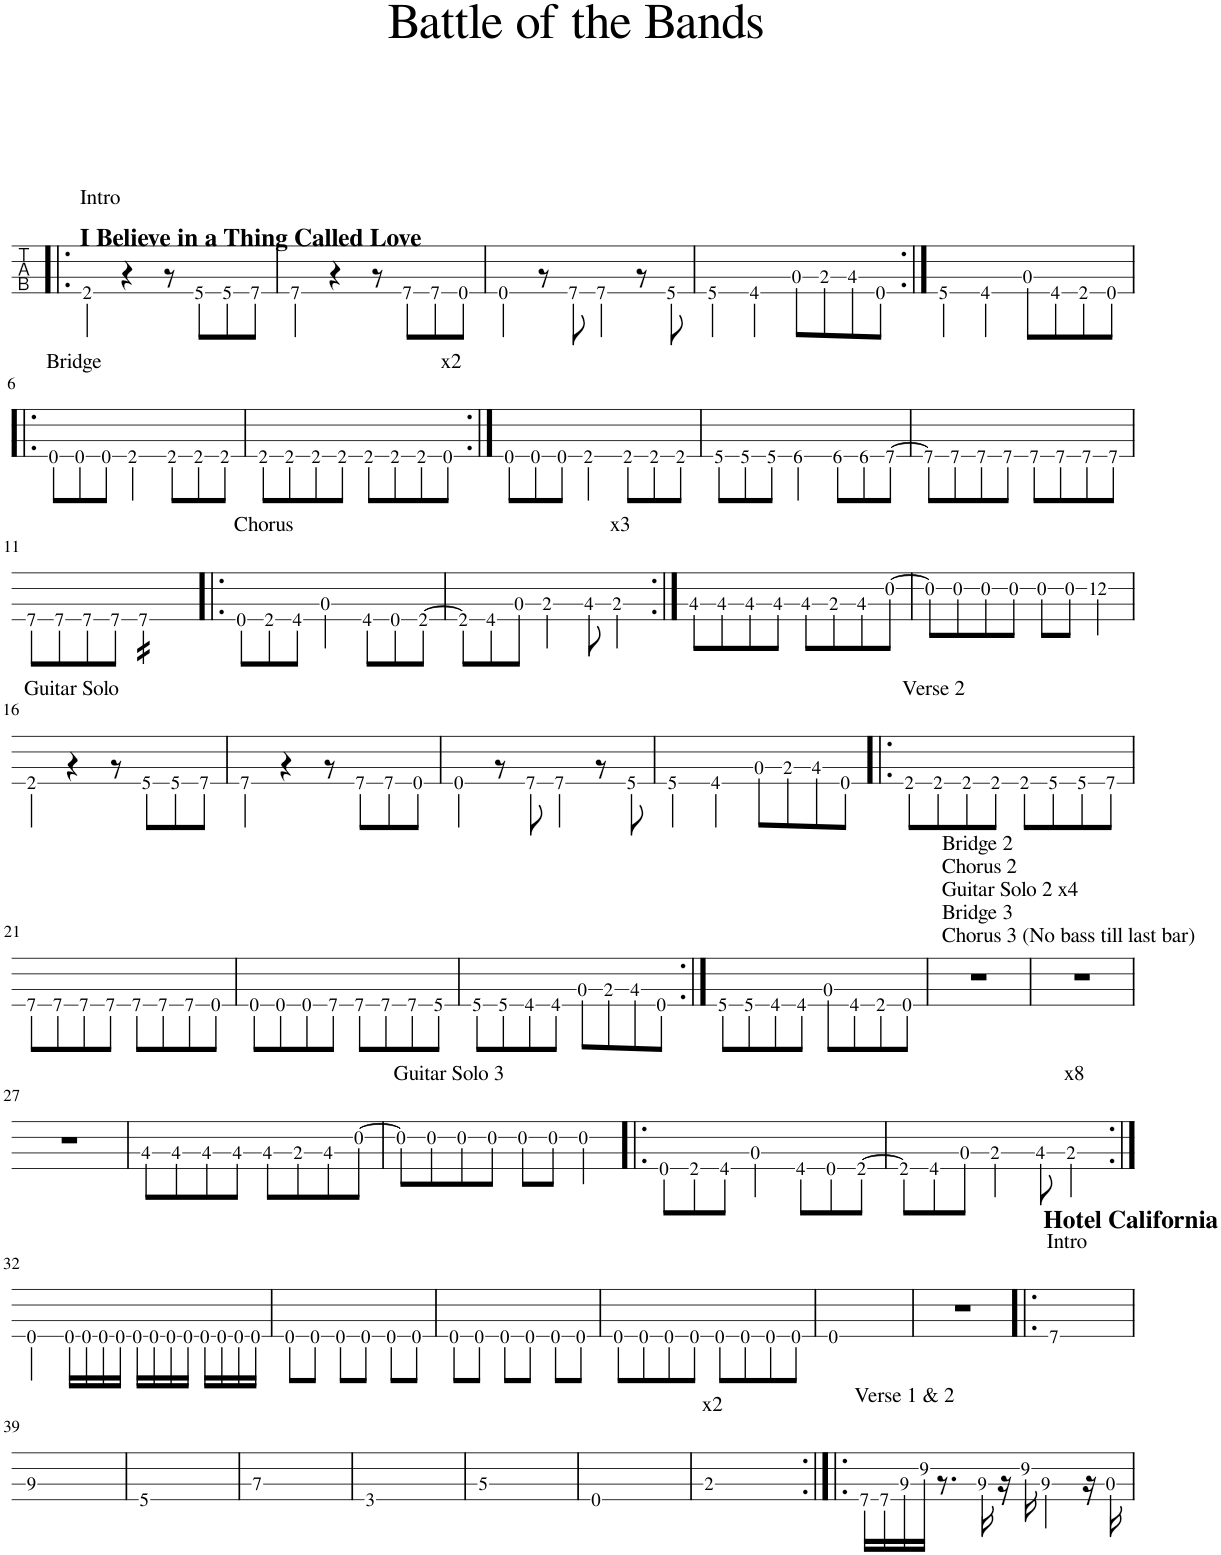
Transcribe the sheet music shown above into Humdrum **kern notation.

**kern
*part1
*staff1
*I"Bass Guitar
*I'B. Guit.
*stria4
*
*k[]
*M4/4
=1!|:
!LO:TX:a:t=Intro
!LO:TX:a:B:t=I Believe in a Thing Called Love
4FFF#\
4r
8r
8AAA\L
8AAA\
8BBB\J
=2
4BBB\
4r
8r
8BBB\L
8BBB\
8EEE\J
=3
4EEE\
8r
8BBB\
4BBB\
8r
8AAA\
=4
4AAA\
4GGG#\
8AAA\L
8BBB\
8CC#\
8EEE\J
=5:|!
4AAA\
4GGG#\
8AAA\L
8GGG#\
8FFF#\
8EEE\J
!!LO:LB:g=z
=6!|:
!LO:TX:a:t=Bridge
8EEE\L
8EEE\
8EEE\J
4FFF#\
8FFF#\L
8FFF#\
8FFF#\J
=7
8FFF#\L
8FFF#\
8FFF#\
8FFF#\J
8FFF#\L
8FFF#\
8FFF#\
!LO:TX:a:t=x2
8EEE\J
=8:|!
8EEE\L
8EEE\
8EEE\J
4FFF#\
8FFF#\L
8FFF#\
8FFF#\J
=9
8AAA\L
8AAA\
8AAA\J
4BBB-\
8BBB-\L
8BBB-\
[8BBB\J
=10
8BBB\L]
8BBB\
8BBB\
8BBB\J
8BBB\L
8BBB\
8BBB\
8BBB\J
!!LO:LB:g=z
=11
8BBB\L
8BBB\
8BBB\
8BBB\J
2BBB\
=12!|:
!LO:TX:a:t=Chorus
8EEE\L
8FFF#\
8GGG#\J
4AAA\
8GGG#\L
8EEE\
[8FFF#\J
=13
8FFF#\L]
8GGG#\
8AAA\J
4BBB\
8CC#\
!LO:TX:a:t=x3
4BBB\
=14:|!
8CC#\L
8CC#\
8CC#\
8CC#\J
8CC#\L
8BBB\
8CC#\
[8DD\J
=15
8DD\L]
8DD\
8DD\
8DD\J
8DD\L
8DD\J
4D\
!!LO:LB:g=z
=16
!LO:TX:a:t=Guitar Solo
4FFF#\
4r
8r
8AAA\L
8AAA\
8BBB\J
=17
4BBB\
4r
8r
8BBB\L
8BBB\
8EEE\J
=18
4EEE\
8r
8BBB\
4BBB\
8r
8AAA\
=19
4AAA\
4GGG#\
8AAA\L
8BBB\
8CC#\
8EEE\J
=20!|:
!LO:TX:a:t=Verse 2
8FFF#\L
8FFF#\
8FFF#\
8FFF#\J
8FFF#\L
8AAA\
8AAA\
8BBB\J
!!LO:LB:g=z
=21
8BBB\L
8BBB\
8BBB\
8BBB\J
8BBB\L
8BBB\
8BBB\
8EEE\J
=22
8EEE\L
8EEE\
8EEE\
8BBB\J
8BBB\L
8BBB\
8BBB\
8AAA\J
=23
8AAA\L
8AAA\
8GGG#\
8GGG#\J
8AAA\L
8BBB\
8CC#\
8EEE\J
=24:|!
8AAA\L
8AAA\
8GGG#\
8GGG#\J
8AAA\L
8GGG#\
8FFF#\
8EEE\J
=25
!LO:TX:a:t=Bridge 2
!LO:TX:a:t=Chorus 2
!LO:TX:a:t=Guitar Solo 2 x4
!LO:TX:a:t=Bridge 3
!LO:TX:a:t=Chorus 3 (No bass till last bar)
1r
=26
1r
!!LO:LB:g=z
=27
1r
=28
8CC#\L
8CC#\
8CC#\
8CC#\J
8CC#\L
8BBB\
8CC#\
[8DD\J
=29
!LO:TX:a:t=Guitar Solo 3
8DD\L]
8DD\
8DD\
8DD\J
8DD\L
8DD\J
4DD\
=30!|:
8EEE\L
8FFF#\
8GGG#\J
4AAA\
8GGG#\L
8EEE\
[8FFF#\J
=31
8FFF#\L]
8GGG#\
8AAA\J
4BBB\
8CC#\
!LO:TX:a:t=x8
4BBB\
!!LO:LB:g=z
=32:|!
4EEE\
16EEE\LL
16EEE\
16EEE\
16EEE\JJ
16EEE\LL
16EEE\
16EEE\
16EEE\JJ
16EEE\LL
16EEE\
16EEE\
16EEE\JJ
=33
*M3/4
8EEE\L
8EEE\J
8EEE\L
8EEE\J
8EEE\L
8EEE\J
=34
8EEE\L
8EEE\J
8EEE\L
8EEE\J
8EEE\L
8EEE\J
=35
*M4/4
8EEE\L
8EEE\
8EEE\
8EEE\J
8EEE\L
8EEE\
8EEE\
8EEE\J
=36
1EEE
=37
*M4/4
1r
=38!|:
!LO:TX:a:t=Intro
!LO:TX:a:B:t=Hotel California
1BBB
!!LO:LB:g=z
=39
*M4/4
1FF#
=40
1AAA
=41
1EE
=42
1GGG
=43
1DD
=44
1EEE
=45
!LO:TX:a:t=x2
1BBB
=46:|!|:
!LO:TX:a:t=Verse 1 & 2
16BBB\LL
16BBB\
16FF#\
16BB\JJ
8.r
16FF#\
16r
16BB\
4FF#\
16r
16AAA\
=
*-
